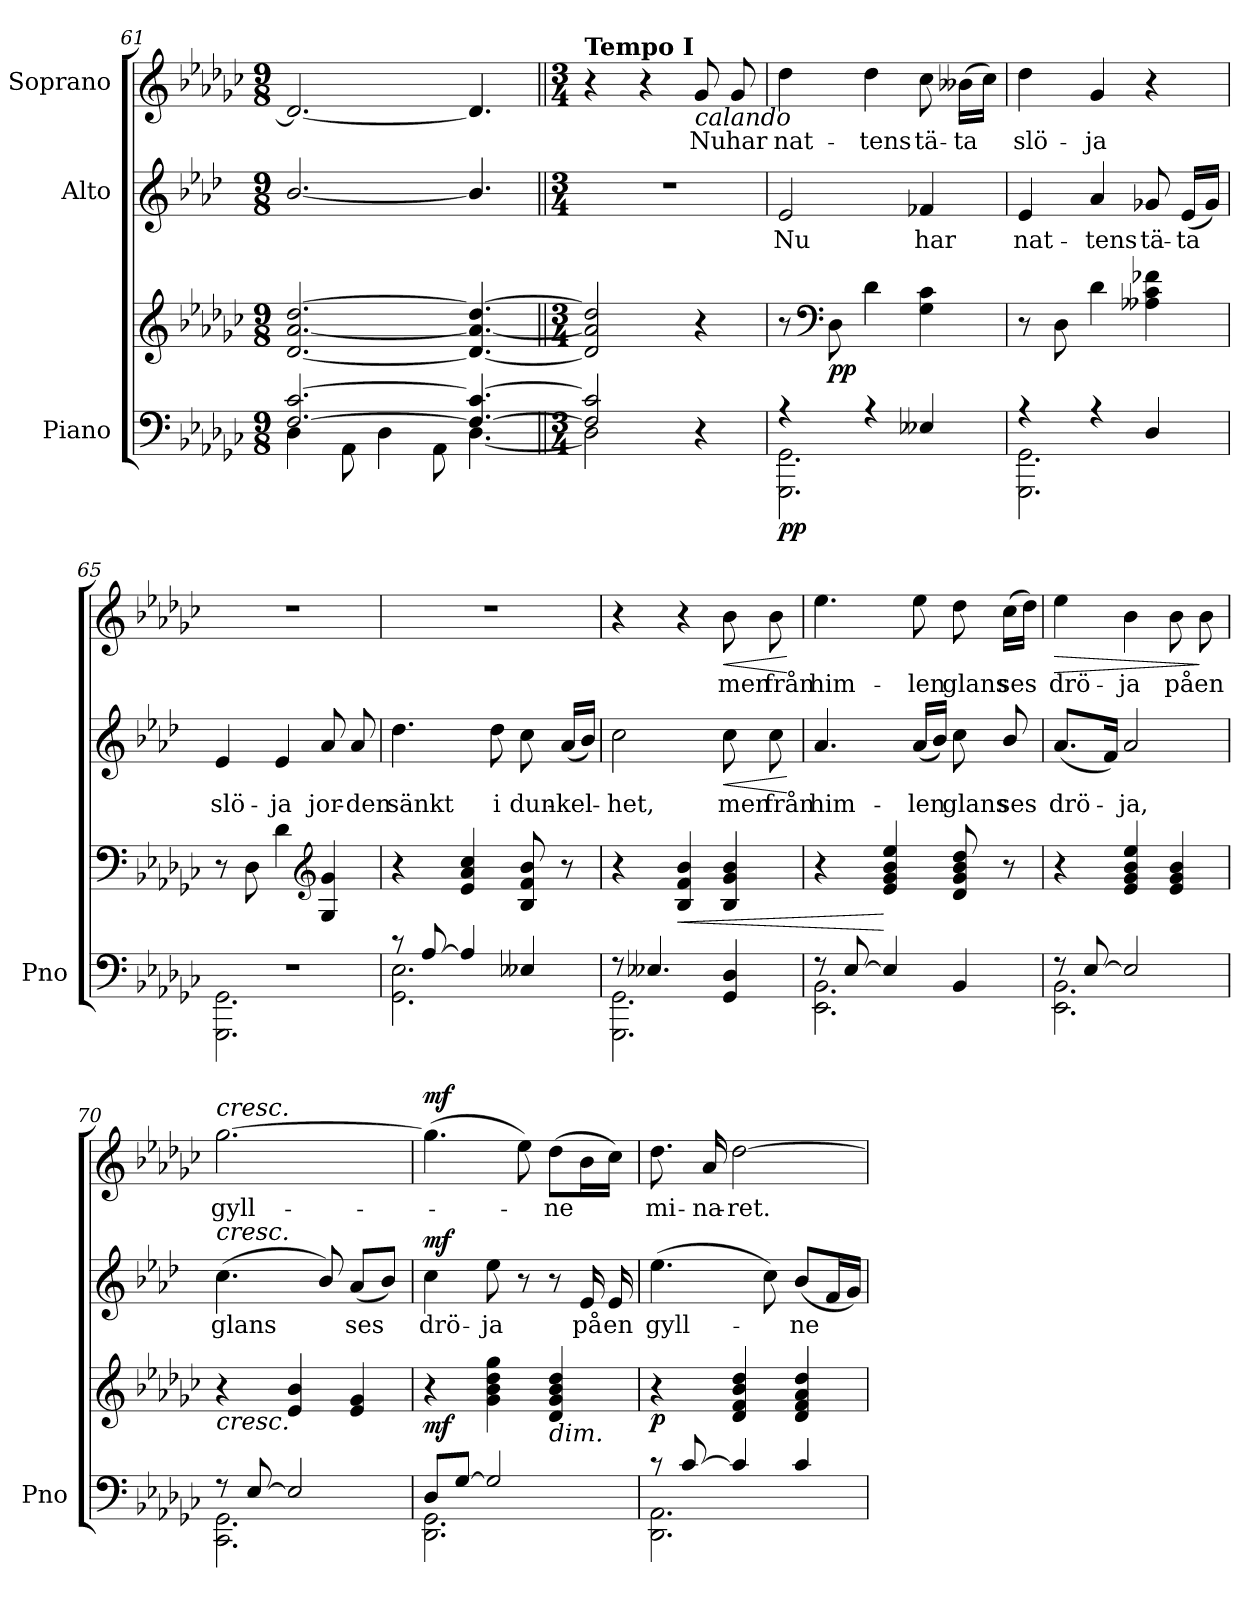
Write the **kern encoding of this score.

**kern	**kern	**dynam	**kern	**text	**dynam	**kern	**text	**dynam
*part3	*part3	*part3	*part2	*part2	*part2	*part1	*part1	*part1
*staff4	*staff3	*staff3/4	*staff2	*staff2	*staff2	*staff1	*staff1	*staff1
*I"Piano	*	*	*I"Alto	*	*	*I"Soprano	*	*
*I'Pno	*	*	*	*	*	*	*	*
!!LO:LB:g=z
*clefF4	*clefG2	*	*clefG2	*	*	*clefG2	*	*
*	*	*	*ITrd1c2	*	*	*	*	*
*k[b-e-a-d-g-c-]	*k[b-e-a-d-g-c-]	*	*k[b-e-a-d-g-c-]	*	*	*k[b-e-a-d-g-c-]	*	*
*M9/8	*M9/8	*	*M9/8	*	*	*M9/8	*	*
=61	=61	=61	=61	=61	=61	=61	=61	=61
*^	*	*	*	*	*	*	*	*
[2.F/ [2.c-/	4D-\	[<2.d-/ [2.a-/ [2.dd-/	.	[2.a-/	.	.	2.d-/_	.	.
.	8AA-\	.	.	.	.	.	.	.	.
.	4D-\	.	.	.	.	.	.	.	.
.	8AA-\	.	.	.	.	.	.	.	.
4.F/_ 4.c-/_	[4.D-\	4.d-/_ 4.a-/_ 4.dd-/_	.	4.a-/]	.	.	4.d-/]	.	.
=62||	=62||	=62||	=62||	=62||	=62||	=62||	=62||	=62||	=62||
*M3/4	*	*M3/4	*	*M3/4	*	*	*M3/4	*	*
!	!	!	!	!	!	!	!LO:TX:a:B:t=Tempo I	!	!
2F/] 2c-/]	2D-\]	2d-/] 2a-/] 2dd-/]	.	2.r	.	.	4r	.	.
.	.	.	.	.	.	.	4r	.	.
!	!	!	!	!	!	!	!LO:TX:b:i:t=calando	!	!
!	!	!	!	!	!	!	!	!LO:LY:b	!
4r	4ryy	4r	.	.	.	.	8g-/	Nu	.
!	!	!	!	!	!	!	!	!LO:LY:b	!
.	.	.	.	.	.	.	8g-/	har	.
=63	=63	=63	=63	=63	=63	=63	=63	=63	=63
!	!	!	!LO:DY:b=2	!	!LO:LY:b	!	!	!LO:LY:b	!
4r	2.GGG-\ 2.GG-\	8r	pp	2d-/	Nu	.	4dd-\	nat-	.
*	*	*clefF4	*	*	*	*	*	*	*
!	!	!	!LO:DY:b	!	!	!	!	!	!
.	.	8D-\	pp	.	.	.	.	.	.
!	!	!	!	!	!	!	!	!LO:LY:b	!
4r	.	4d-\	.	.	.	.	4dd-\	-tens	.
!	!	!	!	!	!LO:LY:b	!	!	!LO:LY:b	!
4E--X/	.	4G-\ 4c-\	.	4e--X/	har	.	8cc-\	tä-	.
!	!	!	!	!	!	!	!	!LO:LY:b	!
.	.	.	.	.	.	.	(16b--X\LL	-ta	.
.	.	.	.	.	.	.	16cc-\JJ)	.	.
=64	=64	=64	=64	=64	=64	=64	=64	=64	=64
!	!	!	!	!	!LO:LY:b	!	!	!LO:LY:b	!
4r	2.GGG-\ 2.GG-\	8r	.	4d-/	nat-	.	4dd-\	slö-	.
.	.	8D-\	.	.	.	.	.	.	.
!	!	!	!	!	!LO:LY:b	!	!	!LO:LY:b	!
4r	.	4d-\	.	4g-/	-tens	.	4g-/	-ja	.
!	!	!	!	!	!LO:LY:b	!	!	!	!
4D-/	.	4A--X\ 4c-\ 4f-X\	.	8f-X/	tä-	.	4r	.	.
!	!	!	!	!	!LO:LY:b	!	!	!	!
.	.	.	.	(16d-/LL	-ta	.	.	.	.
.	.	.	.	16f-/JJ)	.	.	.	.	.
!!LO:LB:g=z
=65	=65	=65	=65	=65	=65	=65	=65	=65	=65
!	!	!	!	!	!LO:LY:b	!	!	!	!
2.r	2.GGG-\ 2.GG-\	8r	.	4d-/	slö-	.	2.r	.	.
.	.	8D-\	.	.	.	.	.	.	.
!	!	!	!	!	!LO:LY:b	!	!	!	!
.	.	4d-\	.	4d-/	-ja	.	.	.	.
*	*	*clefG2	*	*	*	*	*	*	*
!	!	!	!	!	!LO:LY:b	!	!	!	!
.	.	4G-/ 4g-/	.	8g-/	jor-	.	.	.	.
!	!	!	!	!	!LO:LY:b	!	!	!	!
.	.	.	.	8g-/	-den	.	.	.	.
=66	=66	=66	=66	=66	=66	=66	=66	=66	=66
!	!	!	!	!	!LO:LY:b	!	!	!	!
8r	2.GG-\ 2.E-\	4r	.	4.cc-\	sänkt	.	2.r	.	.
[8A-/	.	.	.	.	.	.	.	.	.
4A-/]	.	4e-/ 4a-/ 4cc-/	.	.	.	.	.	.	.
!	!	!	!	!	!LO:LY:b	!	!	!	!
.	.	.	.	8cc-\	i	.	.	.	.
!	!	!	!	!	!LO:LY:b	!	!	!	!
4E--X/	.	8B-/ 8f/ 8b-/	.	8b-\	dun-	.	.	.	.
!	!	!	!	!	!LO:LY:b	!	!	!	!
.	.	8r	.	(16g-/LL	-kel-	.	.	.	.
.	.	.	.	16a-/JJ)	.	.	.	.	.
=67	=67	=67	=67	=67	=67	=67	=67	=67	=67
!	!	!	!	!	!LO:LY:b	!	!	!	!
8r	2.GGG-\ 2.GG-\	4r	.	2b-\	-het,	.	4r	.	.
4.E--X/	.	.	.	.	.	.	.	.	.
!	!	!	!LO:HP:b	!	!	!	!	!	!
.	.	4B-/ 4f/ 4b-/	<	.	.	.	4r	.	.
!	!	!	!	!	!LO:LY:b	!LO:HP:b	!	!LO:LY:b	!LO:HP:b
4GG-/ 4D-/	.	4B-/ 4g-/ 4b-/	.	8b-\	men	<	8b-\	men	<
!	!	!	!	!	!LO:LY:b	!	!	!LO:LY:b	!
.	.	.	.	8b-\	från	.	8b-\	från	.
*v	*v	*	*	*	*	*	*	*	*
.	.	.	.	.	[	.	.	[
=68	=68	=68	=68	=68	=68	=68	=68	=68
*^	*	*	*	*	*	*	*	*
!	!	!	!	!	!LO:LY:b	!	!	!LO:LY:b	!
8r	2.EE-\ 2.BB-\	4r	.	4.g-/	him-	.	4.ee-\	him-	.
[8E-/	.	.	.	.	.	.	.	.	.
4E-/]	.	4e-/ 4g-/ 4b-/ 4ee-/	[	.	.	.	.	.	.
!	!	!	!	!	!LO:LY:b	!	!	!LO:LY:b	!
.	.	.	.	(16g-/LL	-len	.	8ee-\	-len	.
.	.	.	.	16a-/JJ)	.	.	.	.	.
!	!	!	!	!	!LO:LY:b	!	!	!LO:LY:b	!
4BB-/	.	8d-/ 8g-/ 8b-/ 8dd-/	.	8b-\	glans	.	8dd-\	glans	.
!	!	!	!	!	!LO:LY:b	!	!	!LO:LY:b	!
.	.	8r	.	8a-/	ses	.	(16cc-\LL	ses	.
.	.	.	.	.	.	.	16dd-\JJ)	.	.
!!LO:PB:g=z
=69	=69	=69	=69	=69	=69	=69	=69	=69	=69
!	!	!	!	!	!LO:LY:b	!	!	!LO:LY:b	!LO:HP:b
8r	2.EE-\ 2.BB-\	4r	.	(8.g-/L	drö-	.	4ee-\	drö-	>
[8E-/	.	.	.	.	.	.	.	.	.
.	.	.	.	16e-/Jk)	.	.	.	.	.
!	!	!	!	!	!LO:LY:b	!	!	!LO:LY:b	!
2E-/]	.	4e-/ 4g-/ 4b-/ 4ee-/	.	2g-/	-ja,	.	4b-\	-ja	.
!	!	!	!	!	!	!	!	!LO:LY:b	!
.	.	4e-/ 4g-/ 4b-/	.	.	.	.	8b-\	på	.
!	!	!	!	!	!	!	!	!LO:LY:b	!
.	.	.	.	.	.	.	8b-\	en	]
=70	=70	=70	=70	=70	=70	=70	=70	=70	=70
!	!	!	!	!	!	!	!LO:TX:a:i:t=cresc.	!	!
!	!	!	!	!LO:TX:a:i:t=cresc.	!	!	!	!	!
!	!	!LO:TX:b:i:t=cresc.	!	!	!	!	!	!	!
!	!	!	!	!	!LO:LY:b	!	!	!LO:LY:b	!
8r	2.CC-\ 2.GG-\	4r	.	(4.b-\	glans	.	[2.gg-\	gyll-	.
[8E-/	.	.	.	.	.	.	.	.	.
2E-/]	.	4e-/ 4b-/	.	.	.	.	.	.	.
.	.	.	.	8a-/)	.	.	.	.	.
!	!	!	!	!	!LO:LY:b	!	!	!	!
.	.	4e-/ 4g-/	.	(8g-/L	ses	.	.	.	.
.	.	.	.	8a-/J)	.	.	.	.	.
=71	=71	=71	=71	=71	=71	=71	=71	=71	=71
!	!	!	!LO:DY:b	!	!LO:LY:b	!LO:DY:a	!	!	!LO:DY:a
8D-/L	2.DD-\ 2.GG-\	4r	mf	4b-\	drö-	mf	(4.gg-\]	.	mf
[8G-/J	.	.	.	.	.	.	.	.	.
!	!	!	!	!	!LO:LY:b	!	!	!	!
2G-/]	.	4g-\ 4b-\ 4dd-\ 4gg-\	.	8dd-\	-ja	.	.	.	.
.	.	.	.	8r	.	.	8ee-\)	.	.
!	!	!LO:TX:b:i:t=dim.	!	!	!	!	!	!	!
!	!	!	!	!	!	!	!	!LO:LY:b	!
.	.	4d-/ 4g-/ 4b-/ 4dd-/	.	8r	.	.	(8dd-\L	-ne	.
!	!	!	!	!	!LO:LY:b	!	!	!	!
.	.	.	.	16d-/	på	.	16b-\L	.	.
!	!	!	!	!	!LO:LY:b	!	!	!	!
.	.	.	.	16d-/	en	.	16cc-\JJ)	.	.
=72	=72	=72	=72	=72	=72	=72	=72	=72	=72
!	!	!	!LO:DY:b	!	!LO:LY:b	!	!	!LO:LY:b	!
8r	2.DD-\ 2.AA-\	4r	p	(4.dd-\	gyll-	.	8.dd-\	mi-	.
[8c-/	.	.	.	.	.	.	.	.	.
!	!	!	!	!	!	!	!	!LO:LY:b	!
.	.	.	.	.	.	.	16a-/	-na-	.
!	!	!	!	!	!	!	!	!LO:LY:b	!
4c-/]	.	4d-/ 4f/ 4b-/ 4dd-/	.	.	.	.	[2dd-\	-ret.	.
.	.	.	.	8b-\)	.	.	.	.	.
!	!	!	!	!	!LO:LY:b	!	!	!	!
4c-/	.	4d-/ 4f/ 4a-/ 4dd-/	.	(8a-/L	-ne	.	.	.	.
.	.	.	.	16e-/L	.	.	.	.	.
.	.	.	.	16f/JJ)	.	.	.	.	.
*v	*v	*	*	*	*	*	*	*	*
=	=	=	=	=	=	=	=	=
*-	*-	*-	*-	*-	*-	*-	*-	*-
